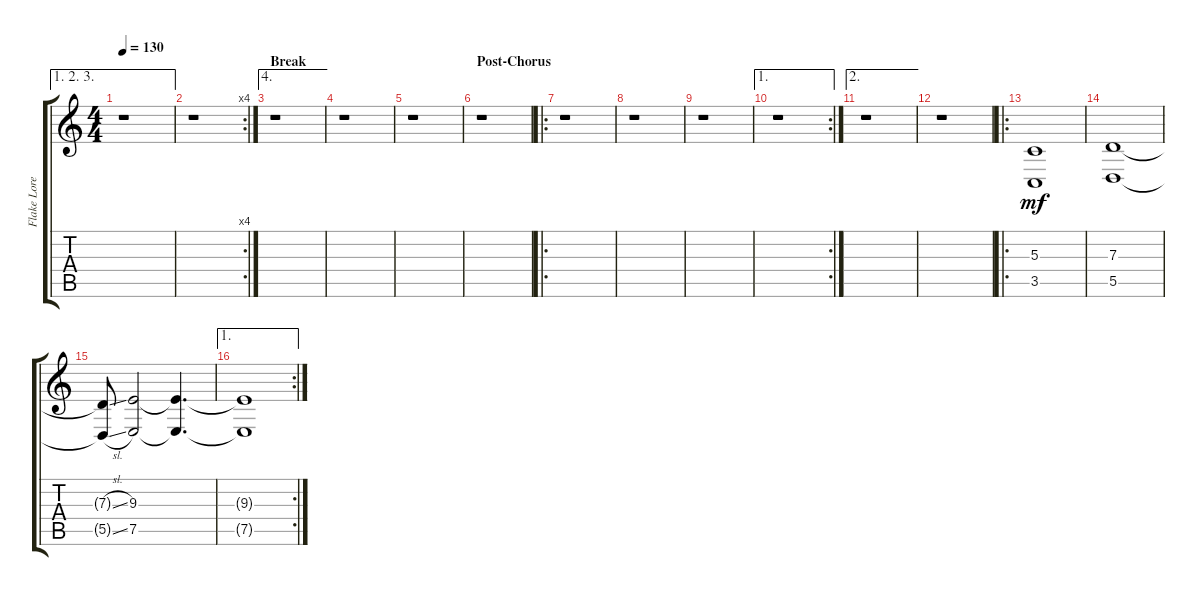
\track ("Flake Lorenz" "Flake Lore") {instrument synthstrings1}
\staff {score tabs}
\tuning (E4 B3 G3 D3 A2 D2) {hide}
\ae (1 2 3)
\ts (4 4)
\tempo 130
\clef g2
\ks c
r.1{dy mf} |
\rc 4
r.1 |
\ae 4
\section ("" "Break")
r.1 |
r.1 |
r.1 |
\section ("" "Post-Chorus")
r.1 |
\ro
r.1 |
r.1 |
r.1 |
\ae 1
\rc 2
r.1 |
\ae 2
r.1 |
r.1 |
\ro
(5.3 3.5).1 |
(7.3 5.5).1 |
(7.3{sl t} 5.5{sl t}).8 (9.3 7.5).2 (9.3{t} 7.5{t}).4{d} |
\ae 1
\rc 2
(9.3{t} 7.5{t}).1
